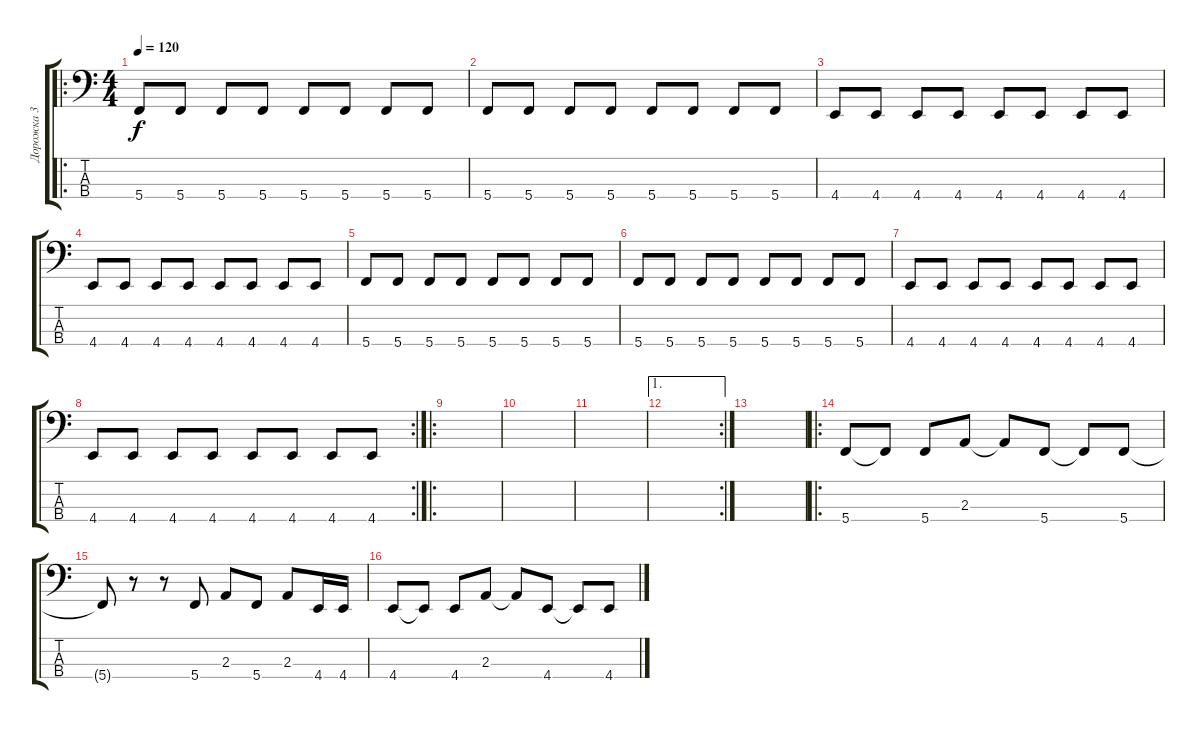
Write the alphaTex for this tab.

\track ("Дорожка 3" "Дорожка 3") {instrument electricbassfinger}
\staff {score tabs}
\tuning (F2 C2 G1 C1) {hide}
\ro
\ts (4 4)
\tempo 120
\clef f4
\ks c
5.4.8{dy f} 5.4.8 5.4.8 5.4.8 5.4.8 5.4.8 5.4.8 5.4.8 |
5.4.8 5.4.8 5.4.8 5.4.8 5.4.8 5.4.8 5.4.8 5.4.8 |
4.4.8 4.4.8 4.4.8 4.4.8 4.4.8 4.4.8 4.4.8 4.4.8 |
4.4.8 4.4.8 4.4.8 4.4.8 4.4.8 4.4.8 4.4.8 4.4.8 |
5.4.8 5.4.8 5.4.8 5.4.8 5.4.8 5.4.8 5.4.8 5.4.8 |
5.4.8 5.4.8 5.4.8 5.4.8 5.4.8 5.4.8 5.4.8 5.4.8 |
4.4.8 4.4.8 4.4.8 4.4.8 4.4.8 4.4.8 4.4.8 4.4.8 |
\rc 2
4.4.8 4.4.8 4.4.8 4.4.8 4.4.8 4.4.8 4.4.8 4.4.8 |
\ro
|
|
|
\ae 1
\rc 2
|
|
\ro
5.4.8 5.4{t}.8 5.4.8 2.3.8 2.3{t}.8 5.4.8 5.4{t}.8 5.4.8 |
5.4{t}.8 r.8 r.8 5.4.8 2.3.8 5.4.8 2.3.8 4.4.16 4.4.16 |
4.4.8 4.4{t}.8 4.4.8 2.3.8 2.3{t}.8 4.4.8 4.4{t}.8 4.4.8
